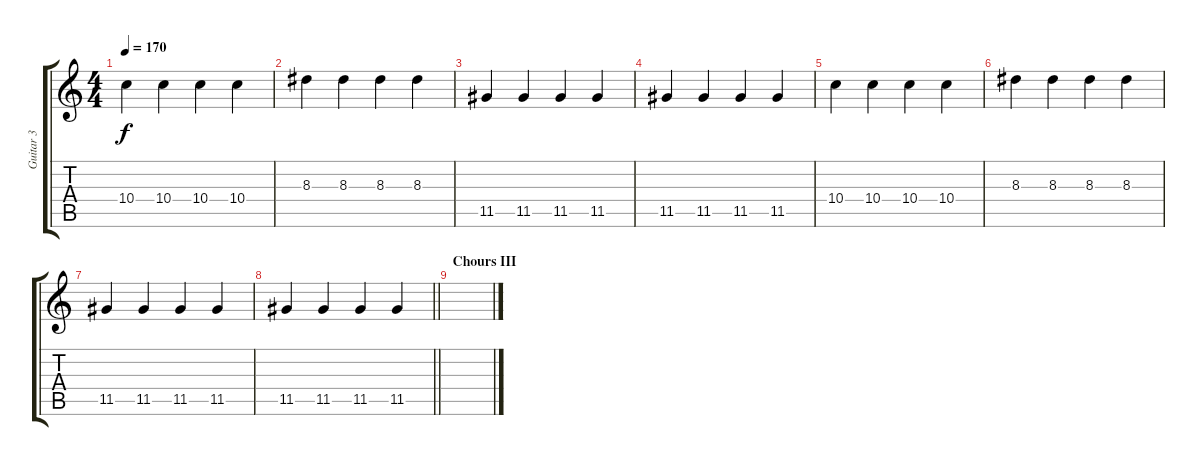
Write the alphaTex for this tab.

\track ("Guitar 3" "Guitar 3") {instrument electricguitarclean}
\staff {score tabs}
\tuning (E4 B3 G3 D3 A2 E2) {hide}
\ts (4 4)
\tempo 170
\clef g2
\ks c
10.4.4{dy f} 10.4.4 10.4.4 10.4.4 |
8.3.4 8.3.4 8.3.4 8.3.4 |
11.5.4 11.5.4 11.5.4 11.5.4 |
11.5.4 11.5.4 11.5.4 11.5.4 |
10.4.4 10.4.4 10.4.4 10.4.4 |
8.3.4 8.3.4 8.3.4 8.3.4 |
11.5.4 11.5.4 11.5.4 11.5.4 |
\barLineRight lightlight
11.5.4 11.5.4 11.5.4 11.5.4 |
\section ("" "Chours III")
